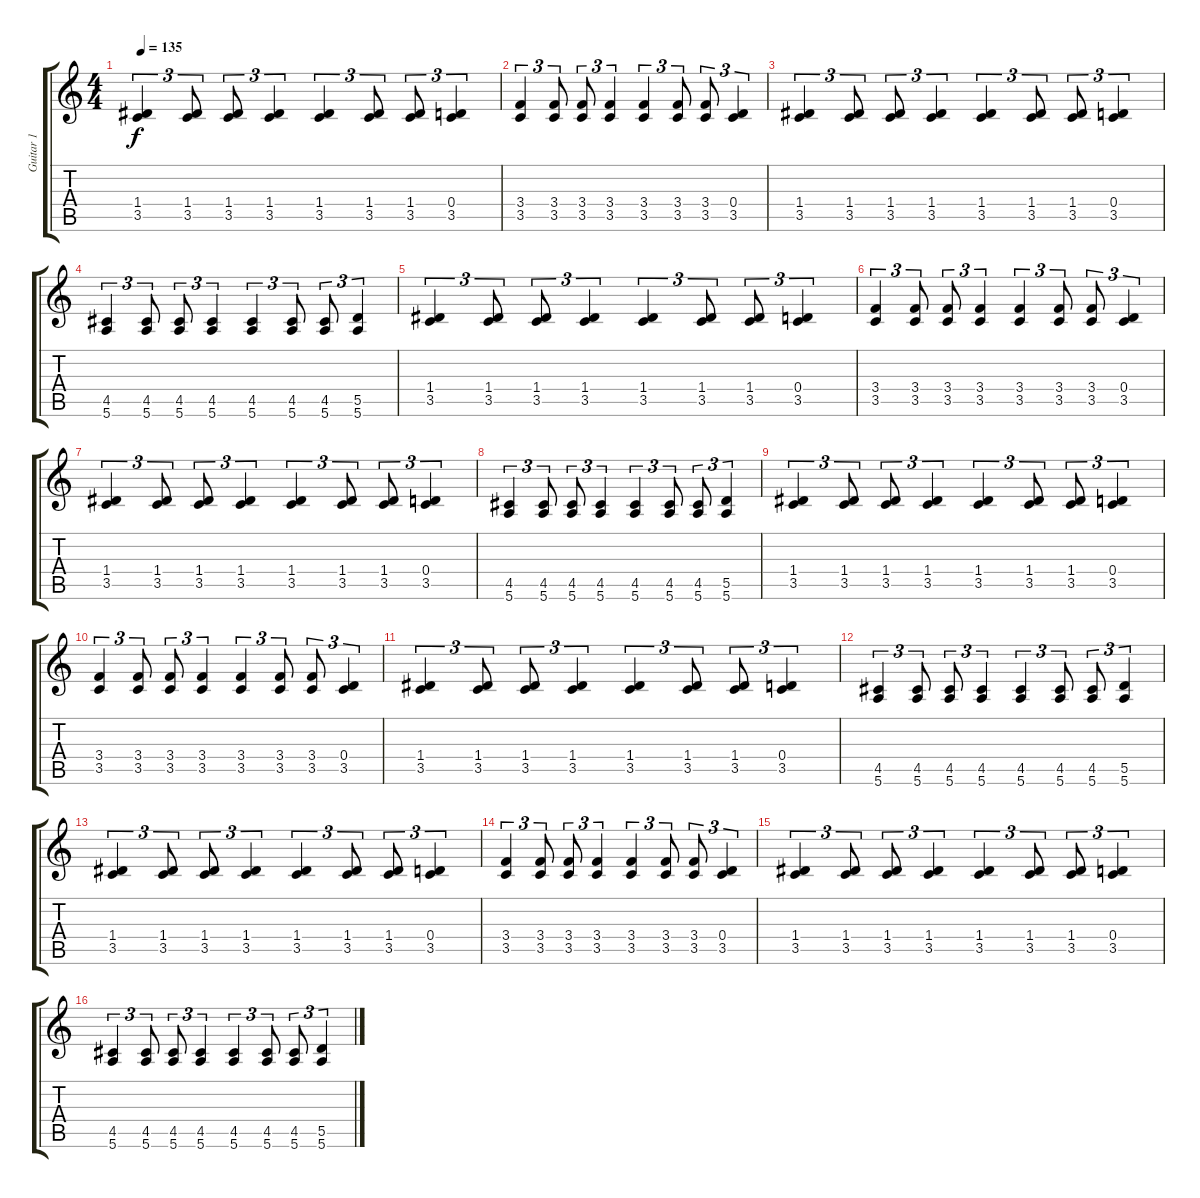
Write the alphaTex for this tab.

\track ("Guitar 1" "Guitar 1") {instrument electricguitarjazz}
\staff {score tabs}
\tuning (E4 B3 G3 D3 A2 E2) {hide}
\ts (4 4)
\tempo 135
\clef g2
\ks c
(1.4 3.5).4{tu (3 2) dy f} (1.4 3.5).8{tu (3 2)} (1.4 3.5).8{tu (3 2)} (1.4 3.5).4{tu (3 2)} (1.4 3.5).4{tu (3 2)} (1.4 3.5).8{tu (3 2)} (1.4 3.5).8{tu (3 2)} (0.4 3.5).4{tu (3 2)} |
(3.4 3.5).4{tu (3 2)} (3.4 3.5).8{tu (3 2)} (3.4 3.5).8{tu (3 2)} (3.4 3.5).4{tu (3 2)} (3.4 3.5).4{tu (3 2)} (3.4 3.5).8{tu (3 2)} (3.4 3.5).8{tu (3 2)} (0.4 3.5).4{tu (3 2)} |
(1.4 3.5).4{tu (3 2)} (1.4 3.5).8{tu (3 2)} (1.4 3.5).8{tu (3 2)} (1.4 3.5).4{tu (3 2)} (1.4 3.5).4{tu (3 2)} (1.4 3.5).8{tu (3 2)} (1.4 3.5).8{tu (3 2)} (0.4 3.5).4{tu (3 2)} |
(4.5 5.6).4{tu (3 2)} (4.5 5.6).8{tu (3 2)} (4.5 5.6).8{tu (3 2)} (4.5 5.6).4{tu (3 2)} (4.5 5.6).4{tu (3 2)} (4.5 5.6).8{tu (3 2)} (4.5 5.6).8{tu (3 2)} (5.5 5.6).4{tu (3 2)} |
(1.4 3.5).4{tu (3 2)} (1.4 3.5).8{tu (3 2)} (1.4 3.5).8{tu (3 2)} (1.4 3.5).4{tu (3 2)} (1.4 3.5).4{tu (3 2)} (1.4 3.5).8{tu (3 2)} (1.4 3.5).8{tu (3 2)} (0.4 3.5).4{tu (3 2)} |
(3.4 3.5).4{tu (3 2)} (3.4 3.5).8{tu (3 2)} (3.4 3.5).8{tu (3 2)} (3.4 3.5).4{tu (3 2)} (3.4 3.5).4{tu (3 2)} (3.4 3.5).8{tu (3 2)} (3.4 3.5).8{tu (3 2)} (0.4 3.5).4{tu (3 2)} |
(1.4 3.5).4{tu (3 2)} (1.4 3.5).8{tu (3 2)} (1.4 3.5).8{tu (3 2)} (1.4 3.5).4{tu (3 2)} (1.4 3.5).4{tu (3 2)} (1.4 3.5).8{tu (3 2)} (1.4 3.5).8{tu (3 2)} (0.4 3.5).4{tu (3 2)} |
(4.5 5.6).4{tu (3 2)} (4.5 5.6).8{tu (3 2)} (4.5 5.6).8{tu (3 2)} (4.5 5.6).4{tu (3 2)} (4.5 5.6).4{tu (3 2)} (4.5 5.6).8{tu (3 2)} (4.5 5.6).8{tu (3 2)} (5.5 5.6).4{tu (3 2)} |
(1.4 3.5).4{tu (3 2)} (1.4 3.5).8{tu (3 2)} (1.4 3.5).8{tu (3 2)} (1.4 3.5).4{tu (3 2)} (1.4 3.5).4{tu (3 2)} (1.4 3.5).8{tu (3 2)} (1.4 3.5).8{tu (3 2)} (0.4 3.5).4{tu (3 2)} |
(3.4 3.5).4{tu (3 2)} (3.4 3.5).8{tu (3 2)} (3.4 3.5).8{tu (3 2)} (3.4 3.5).4{tu (3 2)} (3.4 3.5).4{tu (3 2)} (3.4 3.5).8{tu (3 2)} (3.4 3.5).8{tu (3 2)} (0.4 3.5).4{tu (3 2)} |
(1.4 3.5).4{tu (3 2)} (1.4 3.5).8{tu (3 2)} (1.4 3.5).8{tu (3 2)} (1.4 3.5).4{tu (3 2)} (1.4 3.5).4{tu (3 2)} (1.4 3.5).8{tu (3 2)} (1.4 3.5).8{tu (3 2)} (0.4 3.5).4{tu (3 2)} |
(4.5 5.6).4{tu (3 2)} (4.5 5.6).8{tu (3 2)} (4.5 5.6).8{tu (3 2)} (4.5 5.6).4{tu (3 2)} (4.5 5.6).4{tu (3 2)} (4.5 5.6).8{tu (3 2)} (4.5 5.6).8{tu (3 2)} (5.5 5.6).4{tu (3 2)} |
(1.4 3.5).4{tu (3 2)} (1.4 3.5).8{tu (3 2)} (1.4 3.5).8{tu (3 2)} (1.4 3.5).4{tu (3 2)} (1.4 3.5).4{tu (3 2)} (1.4 3.5).8{tu (3 2)} (1.4 3.5).8{tu (3 2)} (0.4 3.5).4{tu (3 2)} |
(3.4 3.5).4{tu (3 2)} (3.4 3.5).8{tu (3 2)} (3.4 3.5).8{tu (3 2)} (3.4 3.5).4{tu (3 2)} (3.4 3.5).4{tu (3 2)} (3.4 3.5).8{tu (3 2)} (3.4 3.5).8{tu (3 2)} (0.4 3.5).4{tu (3 2)} |
(1.4 3.5).4{tu (3 2)} (1.4 3.5).8{tu (3 2)} (1.4 3.5).8{tu (3 2)} (1.4 3.5).4{tu (3 2)} (1.4 3.5).4{tu (3 2)} (1.4 3.5).8{tu (3 2)} (1.4 3.5).8{tu (3 2)} (0.4 3.5).4{tu (3 2)} |
(4.5 5.6).4{tu (3 2)} (4.5 5.6).8{tu (3 2)} (4.5 5.6).8{tu (3 2)} (4.5 5.6).4{tu (3 2)} (4.5 5.6).4{tu (3 2)} (4.5 5.6).8{tu (3 2)} (4.5 5.6).8{tu (3 2)} (5.5 5.6).4{tu (3 2)}
